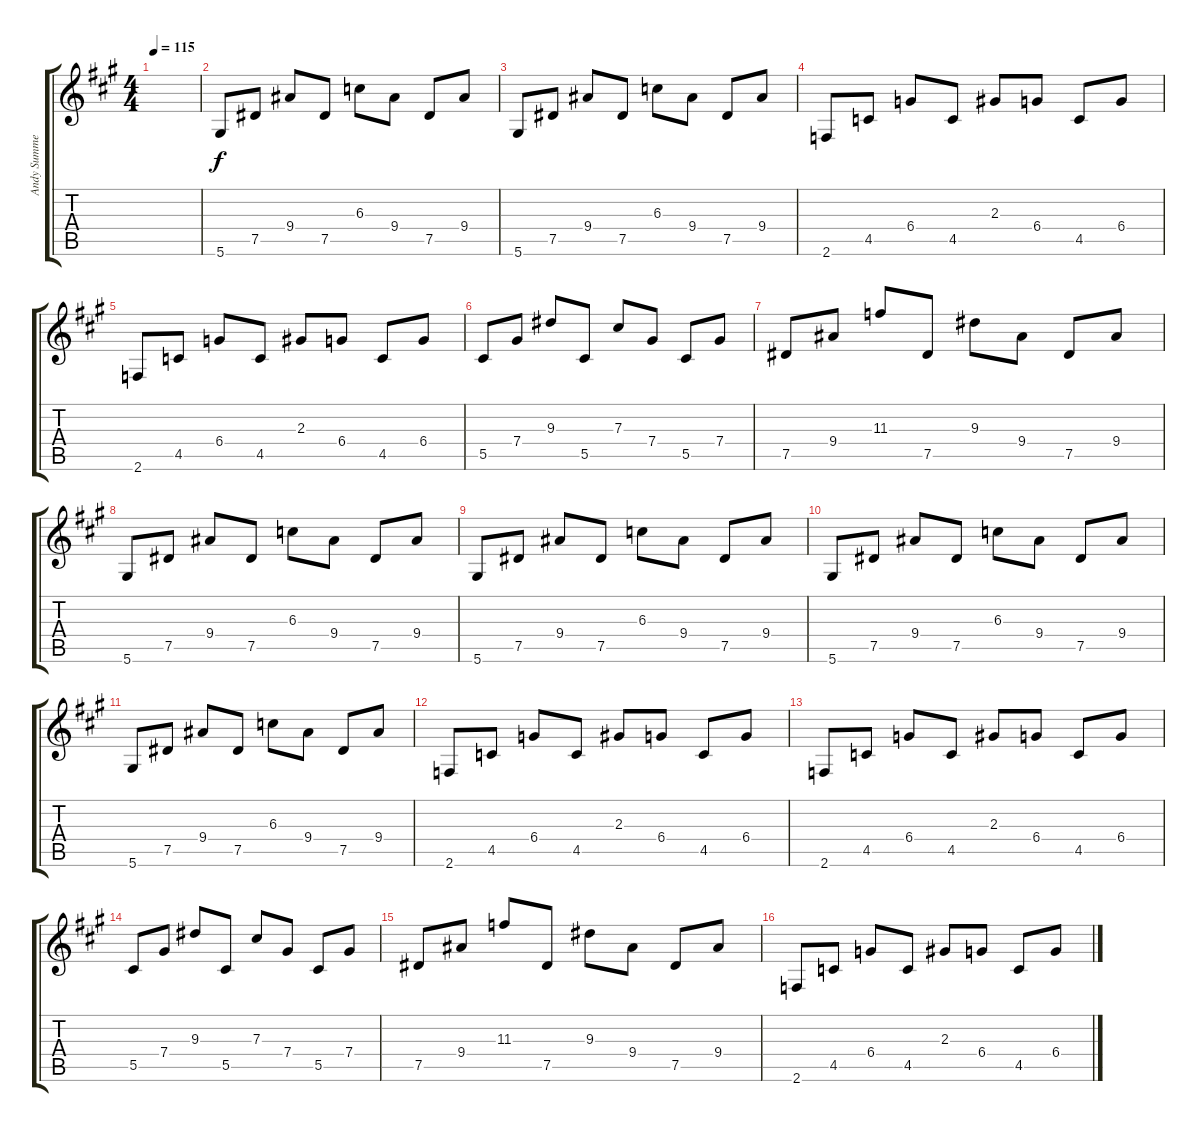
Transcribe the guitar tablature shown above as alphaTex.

\track ("Andy Summers (Chorus)" "Andy Summe") {instrument electricguitarclean}
\staff {score tabs}
\tuning (Eb4 Bb3 Gb3 Db3 Ab2 Eb2) {hide}
\ts (4 4)
\tempo 115
\clef g2
\ks a
|
5.6.8 7.5.8 9.4.8 7.5.8 6.3.8 9.4.8 7.5.8 9.4.8 |
5.6.8 7.5.8 9.4.8 7.5.8 6.3.8 9.4.8 7.5.8 9.4.8 |
2.6.8 4.5.8 6.4.8 4.5.8 2.3.8 6.4.8 4.5.8 6.4.8 |
2.6.8 4.5.8 6.4.8 4.5.8 2.3.8 6.4.8 4.5.8 6.4.8 |
5.5.8 7.4.8 9.3.8 5.5.8 7.3.8 7.4.8 5.5.8 7.4.8 |
7.5.8 9.4.8 11.3.8 7.5.8 9.3.8 9.4.8 7.5.8 9.4.8 |
5.6.8 7.5.8 9.4.8 7.5.8 6.3.8 9.4.8 7.5.8 9.4.8 |
5.6.8 7.5.8 9.4.8 7.5.8 6.3.8 9.4.8 7.5.8 9.4.8 |
5.6.8 7.5.8 9.4.8 7.5.8 6.3.8 9.4.8 7.5.8 9.4.8 |
5.6.8 7.5.8 9.4.8 7.5.8 6.3.8 9.4.8 7.5.8 9.4.8 |
2.6.8 4.5.8 6.4.8 4.5.8 2.3.8 6.4.8 4.5.8 6.4.8 |
2.6.8 4.5.8 6.4.8 4.5.8 2.3.8 6.4.8 4.5.8 6.4.8 |
5.5.8 7.4.8 9.3.8 5.5.8 7.3.8 7.4.8 5.5.8 7.4.8 |
7.5.8 9.4.8 11.3.8 7.5.8 9.3.8 9.4.8 7.5.8 9.4.8 |
2.6.8 4.5.8 6.4.8 4.5.8 2.3.8 6.4.8 4.5.8 6.4.8
